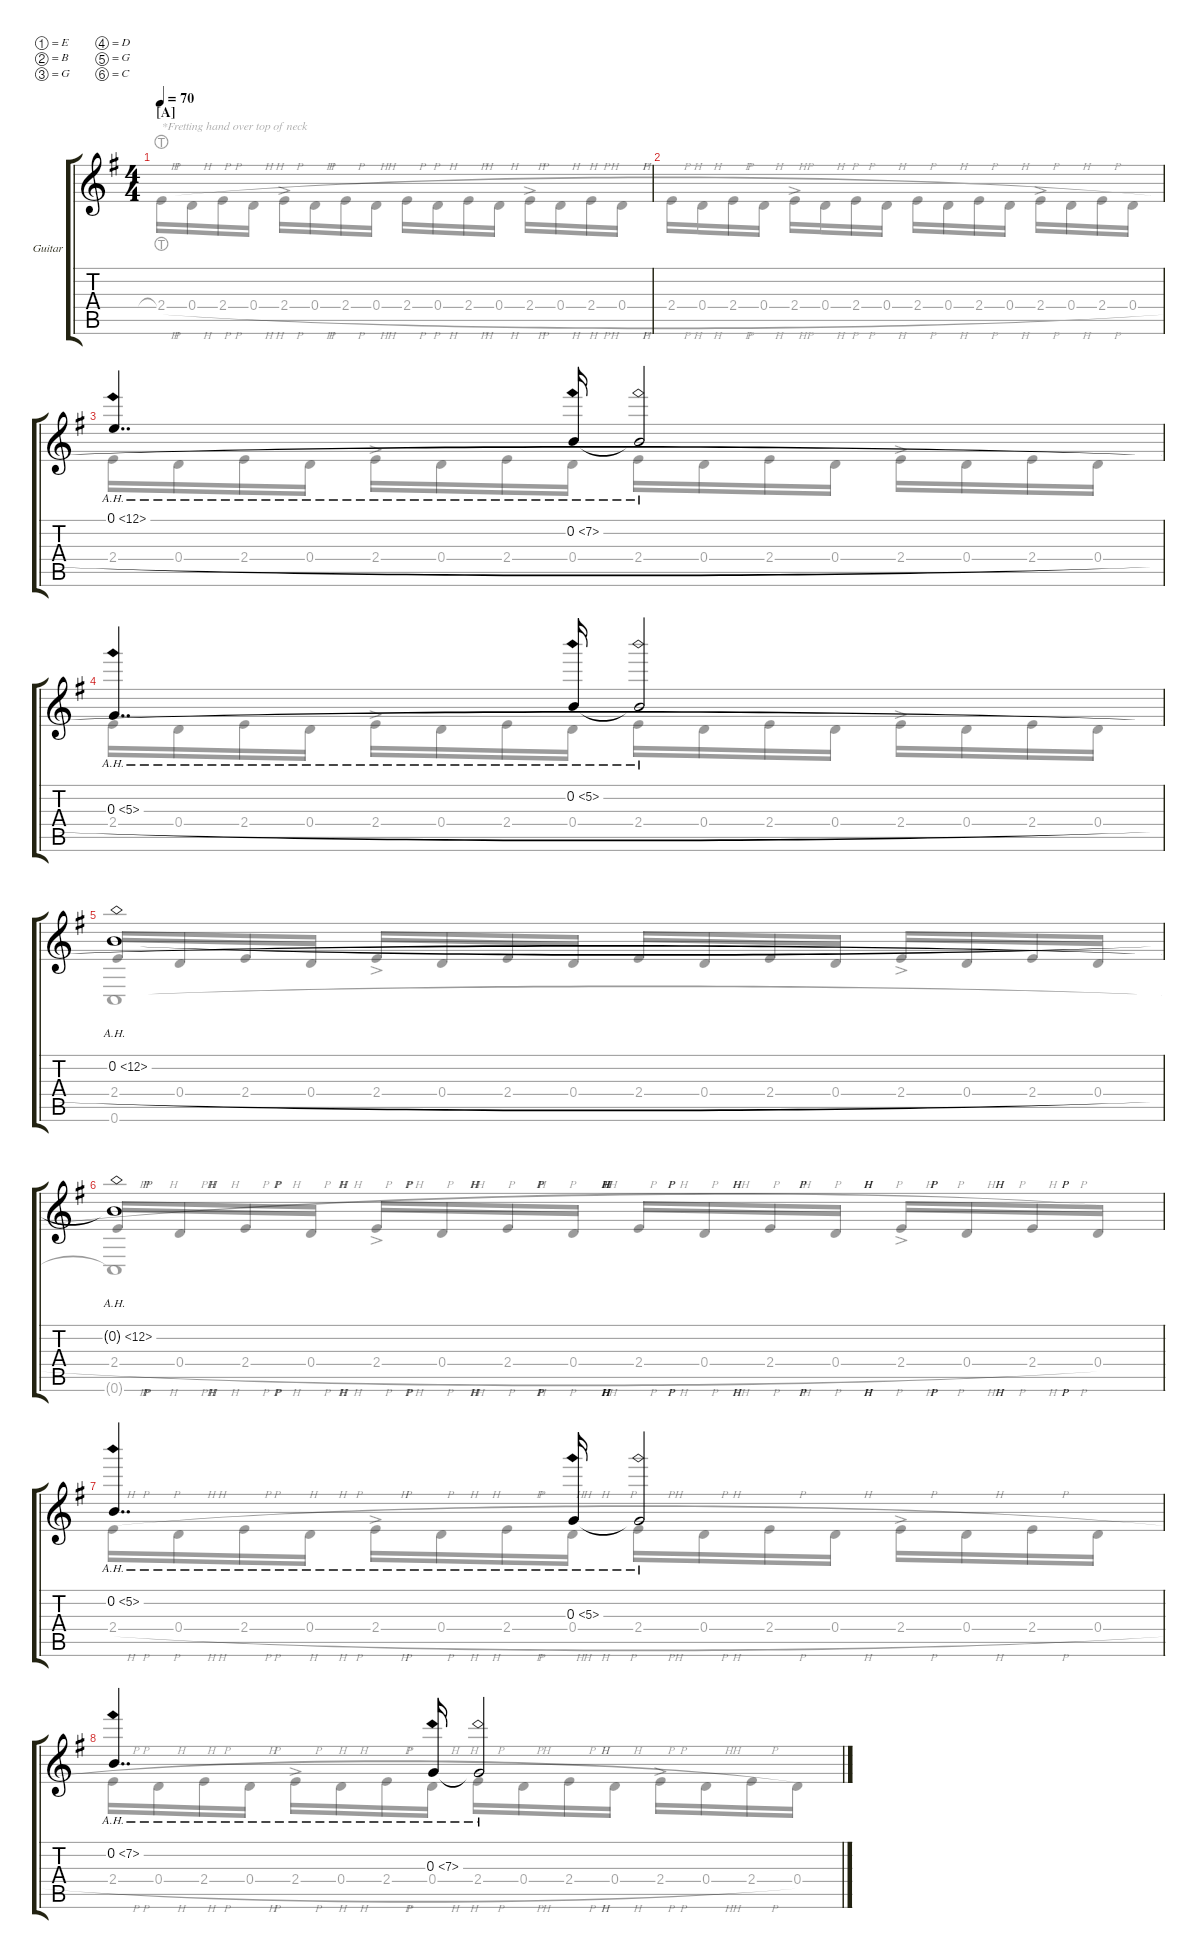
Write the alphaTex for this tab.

\defaultSystemsLayout 4
\hideDynamics
\bracketExtendMode groupsimilarinstruments
\firstSystemTrackNameMode fullname
\otherSystemsTrackNameMode fullname
\firstSystemTrackNameOrientation horizontal
\otherSystemsTrackNameOrientation horizontal
\track ("Guitar" "Gtr.") {instrument acousticguitarsteel}
\staff {score tabs}
\tuning (E4 B3 G3 D3 G2 C2)
\voice
\ts (4 4)
\section ("A" "")
\tempo 70
\clef g2
\scale
1.06936
\ks g
|
\scale
0.930643 |
\scale
1.03909 0.1{ah 12}.4{dd} 0.2{ah 7}.16 0.2{ah 7 t}.2 |
\scale
0.960908 0.3{ah 5}.4{dd} 0.2{ah 5}.16 0.2{ah 5 t}.2 |
\scale
1.03909 0.2{ah 12}.1 |
\scale
0.960908 0.2{ah 12 t}.1 |
\scale
1.03909 0.2{ah 5}.4{dd} 0.3{ah 5}.16 0.3{ah 5 t}.2 |
\scale
0.960908 0.2{ah 7}.4{dd} 0.3{ah 7}.16 0.3{ah 7 t}.2
\voice
\clef g2
\ottava regular
\simile none
\scale
1.06936
\ks g
2.4{h lht}.16{txt "*Fretting hand over top of neck" dy mf} 0.4{h}.16 2.4{h}.16 0.4{h}.16 2.4{h ac}.16 0.4{h}.16 2.4{h}.16 0.4{h}.16 2.4{h}.16 0.4{h}.16 2.4{h}.16 0.4{h}.16 2.4{h ac}.16 0.4{h}.16 2.4{h}.16 0.4{h}.16 |
\scale
0.930643 2.4{h}.16 0.4{h}.16 2.4{h}.16 0.4{h}.16 2.4{h ac}.16 0.4{h}.16 2.4{h}.16 0.4{h}.16 2.4{h}.16 0.4{h}.16 2.4{h}.16 0.4{h}.16 2.4{h ac}.16 0.4{h}.16 2.4{h}.16 0.4{h}.16 |
\scale
1.03909 2.4{h}.16 0.4{h}.16 2.4{h}.16 0.4{h}.16 2.4{h ac}.16 0.4{h}.16 2.4{h}.16 0.4{h}.16 2.4{h}.16 0.4{h}.16 2.4{h}.16 0.4{h}.16 2.4{h ac}.16 0.4{h}.16 2.4{h}.16 0.4{h}.16 |
\scale
0.960908 2.4{h}.16 0.4{h}.16 2.4{h}.16 0.4{h}.16 2.4{h ac}.16 0.4{h}.16 2.4{h}.16 0.4{h}.16 2.4{h}.16 0.4{h}.16 2.4{h}.16 0.4{h}.16 2.4{h ac}.16 0.4{h}.16 2.4{h}.16 0.4{h}.16 |
\scale
1.03909 2.4{h}.16{beam invert} 0.4{h}.16 2.4{h}.16 0.4{h}.16 2.4{h ac}.16{beam invert} 0.4{h}.16 2.4{h}.16 0.4{h}.16 2.4{h}.16{beam invert} 0.4{h}.16 2.4{h}.16 0.4{h}.16 2.4{h ac}.16{beam invert} 0.4{h}.16 2.4{h}.16 0.4{h}.16 |
\scale
0.960908 2.4{h}.16{beam invert} 0.4{h}.16 2.4{h}.16 0.4{h}.16 2.4{h ac}.16{beam invert} 0.4{h}.16 2.4{h}.16 0.4{h}.16 2.4{h}.16{beam invert} 0.4{h}.16 2.4{h}.16 0.4{h}.16 2.4{h ac}.16{beam invert} 0.4{h}.16 2.4{h}.16 0.4.16 |
\scale
1.03909 2.4{h}.16 0.4{h}.16 2.4{h}.16 0.4{h}.16 2.4{h ac}.16 0.4{h}.16 2.4{h}.16 0.4{h}.16 2.4{h}.16 0.4{h}.16 2.4{h}.16 0.4{h}.16 2.4{h ac}.16 0.4{h}.16 2.4{h}.16 0.4{h}.16 |
\scale
0.960908 2.4{h}.16 0.4{h}.16 2.4{h}.16 0.4{h}.16 2.4{h ac}.16 0.4{h}.16 2.4{h}.16 0.4{h}.16 2.4{h}.16 0.4{h}.16 2.4{h}.16 0.4{h}.16 2.4{h ac}.16 0.4{h}.16 2.4{h}.16 0.4{h}.16
\voice
\clef g2
\ottava regular
\simile none
\scale
1.06936
\ks g
|
\scale
0.930643 |
\scale
1.03909 |
\scale
0.960908 |
\scale
1.03909 0.6.1 |
\scale
0.960908 0.6{t}.1 |
\scale
1.03909 |
\scale
0.960908
